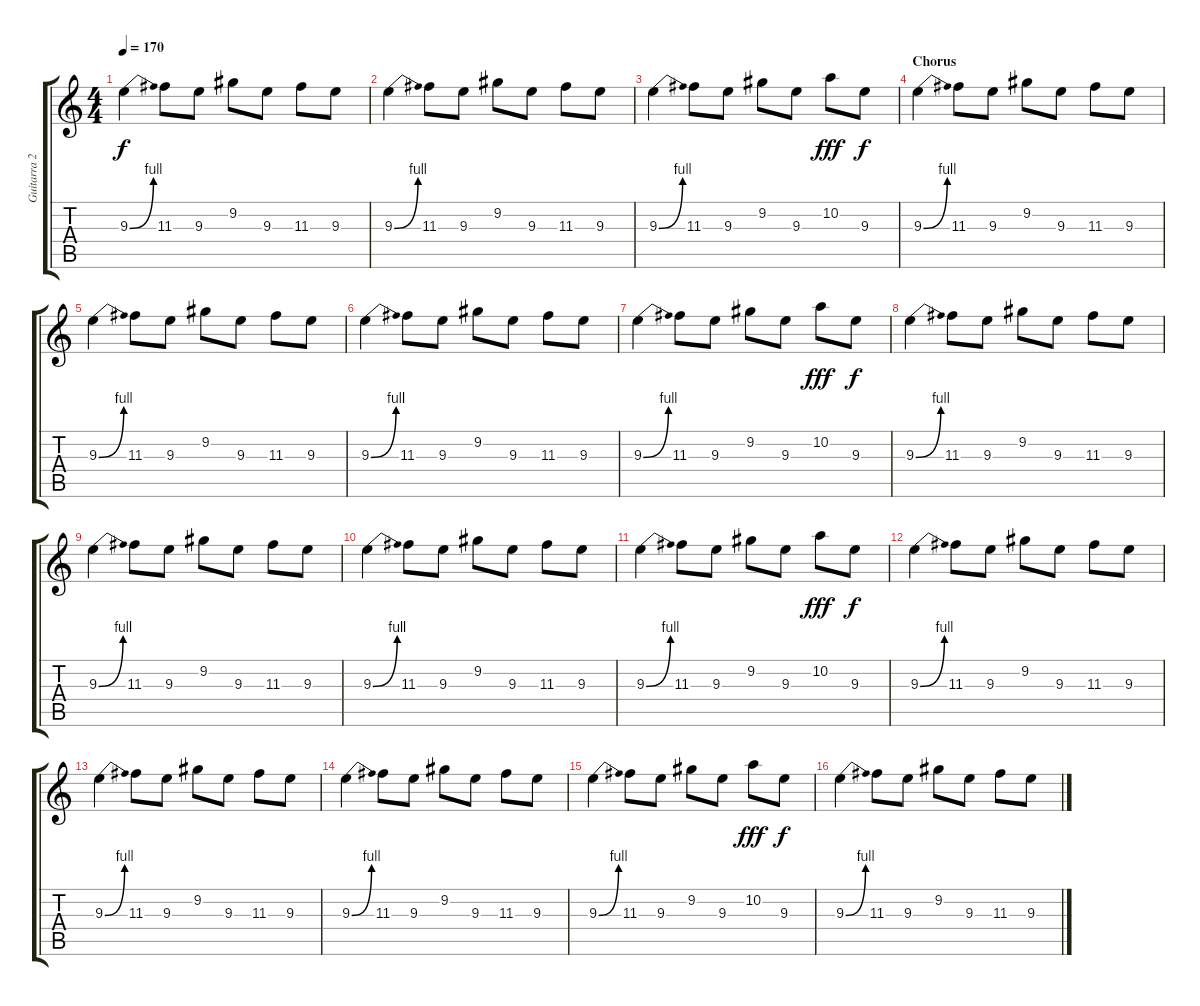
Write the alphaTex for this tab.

\track ("Guitarra 2 - Erik" "Guitarra 2") {instrument distortionguitar}
\staff {score tabs}
\tuning (E4 B3 G3 D3 A2 E2) {hide}
\ts (4 4)
\tempo 170
\clef g2
\ks c
9.3{be (bend 0 0 60 4)}.4{dy f} 11.3.8 9.3.8 9.2.8 9.3.8 11.3.8 9.3.8 |
9.3{be (bend 0 0 60 4)}.4 11.3.8 9.3.8 9.2.8 9.3.8 11.3.8 9.3.8 |
9.3{be (bend 0 0 60 4)}.4 11.3.8 9.3.8 9.2.8 9.3.8 10.2.8{dy fff} 9.3.8{dy f} |
\section ("" "Chorus")
9.3{be (bend 0 0 60 4)}.4 11.3.8 9.3.8 9.2.8 9.3.8 11.3.8 9.3.8 |
9.3{be (bend 0 0 60 4)}.4 11.3.8 9.3.8 9.2.8 9.3.8 11.3.8 9.3.8 |
9.3{be (bend 0 0 60 4)}.4 11.3.8 9.3.8 9.2.8 9.3.8 11.3.8 9.3.8 |
9.3{be (bend 0 0 60 4)}.4 11.3.8 9.3.8 9.2.8 9.3.8 10.2.8{dy fff} 9.3.8{dy f} |
9.3{be (bend 0 0 60 4)}.4 11.3.8 9.3.8 9.2.8 9.3.8 11.3.8 9.3.8 |
9.3{be (bend 0 0 60 4)}.4 11.3.8 9.3.8 9.2.8 9.3.8 11.3.8 9.3.8 |
9.3{be (bend 0 0 60 4)}.4 11.3.8 9.3.8 9.2.8 9.3.8 11.3.8 9.3.8 |
9.3{be (bend 0 0 60 4)}.4 11.3.8 9.3.8 9.2.8 9.3.8 10.2.8{dy fff} 9.3.8{dy f} |
9.3{be (bend 0 0 60 4)}.4 11.3.8 9.3.8 9.2.8 9.3.8 11.3.8 9.3.8 |
9.3{be (bend 0 0 60 4)}.4 11.3.8 9.3.8 9.2.8 9.3.8 11.3.8 9.3.8 |
9.3{be (bend 0 0 60 4)}.4 11.3.8 9.3.8 9.2.8 9.3.8 11.3.8 9.3.8 |
9.3{be (bend 0 0 60 4)}.4 11.3.8 9.3.8 9.2.8 9.3.8 10.2.8{dy fff} 9.3.8{dy f} |
9.3{be (bend 0 0 60 4)}.4 11.3.8 9.3.8 9.2.8 9.3.8 11.3.8 9.3.8
